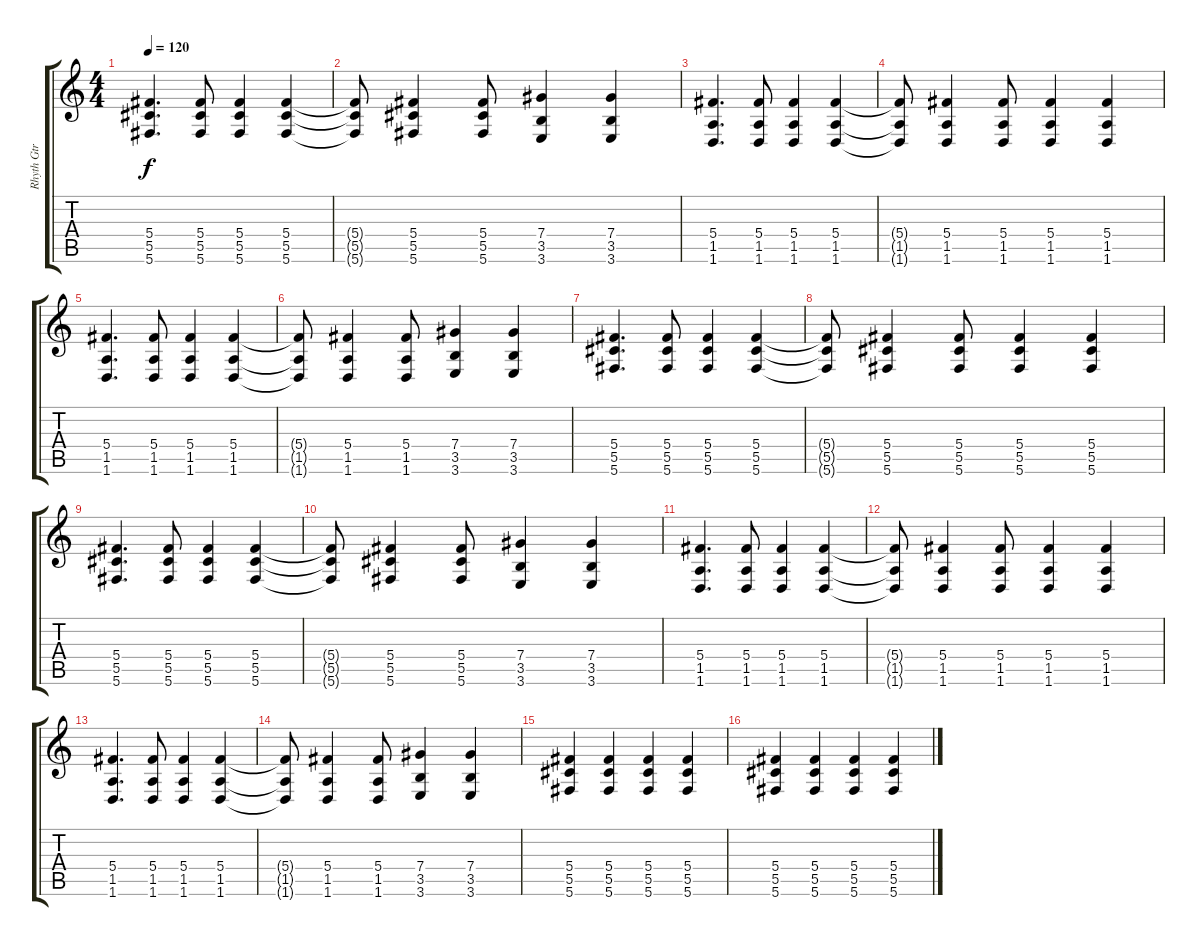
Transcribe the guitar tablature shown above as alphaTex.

\track ("Rhyth Gtr R" "Rhyth Gtr ") {instrument overdrivenguitar}
\staff {score tabs}
\tuning (Eb4 Ab3 Gb3 Db3 Ab2 Db2) {hide}
\ts (4 4)
\tempo 120
\clef g2
\ks c
(5.4 5.5 5.6).4{d dy f} (5.4 5.5 5.6).8 (5.4 5.5 5.6).4 (5.4 5.5 5.6).4 |
(5.4{t} 5.5{t} 5.6{t}).8 (5.4 5.5 5.6).4 (5.4 5.5 5.6).8 (7.4 3.5 3.6).4 (7.4 3.5 3.6).4 |
(5.4 1.5 1.6).4{d} (5.4 1.5 1.6).8 (5.4 1.5 1.6).4 (5.4 1.5 1.6).4 |
(5.4{t} 1.5{t} 1.6{t}).8 (5.4 1.5 1.6).4 (5.4 1.5 1.6).8 (5.4 1.5 1.6).4 (5.4 1.5 1.6).4 |
(5.4 1.5 1.6).4{d} (5.4 1.5 1.6).8 (5.4 1.5 1.6).4 (5.4 1.5 1.6).4 |
(5.4{t} 1.5{t} 1.6{t}).8 (5.4 1.5 1.6).4 (5.4 1.5 1.6).8 (7.4 3.5 3.6).4 (7.4 3.5 3.6).4 |
(5.4 5.5 5.6).4{d} (5.4 5.5 5.6).8 (5.4 5.5 5.6).4 (5.4 5.5 5.6).4 |
(5.4{t} 5.5{t} 5.6{t}).8 (5.4 5.5 5.6).4 (5.4 5.5 5.6).8 (5.4 5.5 5.6).4 (5.4 5.5 5.6).4 |
(5.4 5.5 5.6).4{d} (5.4 5.5 5.6).8 (5.4 5.5 5.6).4 (5.4 5.5 5.6).4 |
(5.4{t} 5.5{t} 5.6{t}).8 (5.4 5.5 5.6).4 (5.4 5.5 5.6).8 (7.4 3.5 3.6).4 (7.4 3.5 3.6).4 |
(5.4 1.5 1.6).4{d} (5.4 1.5 1.6).8 (5.4 1.5 1.6).4 (5.4 1.5 1.6).4 |
(5.4{t} 1.5{t} 1.6{t}).8 (5.4 1.5 1.6).4 (5.4 1.5 1.6).8 (5.4 1.5 1.6).4 (5.4 1.5 1.6).4 |
(5.4 1.5 1.6).4{d} (5.4 1.5 1.6).8 (5.4 1.5 1.6).4 (5.4 1.5 1.6).4 |
(5.4{t} 1.5{t} 1.6{t}).8 (5.4 1.5 1.6).4 (5.4 1.5 1.6).8 (7.4 3.5 3.6).4 (7.4 3.5 3.6).4 |
(5.4 5.5 5.6).4 (5.4 5.5 5.6).4 (5.4 5.5 5.6).4 (5.4 5.5 5.6).4 |
(5.4 5.5 5.6).4 (5.4 5.5 5.6).4 (5.4 5.5 5.6).4 (5.4 5.5 5.6).4
